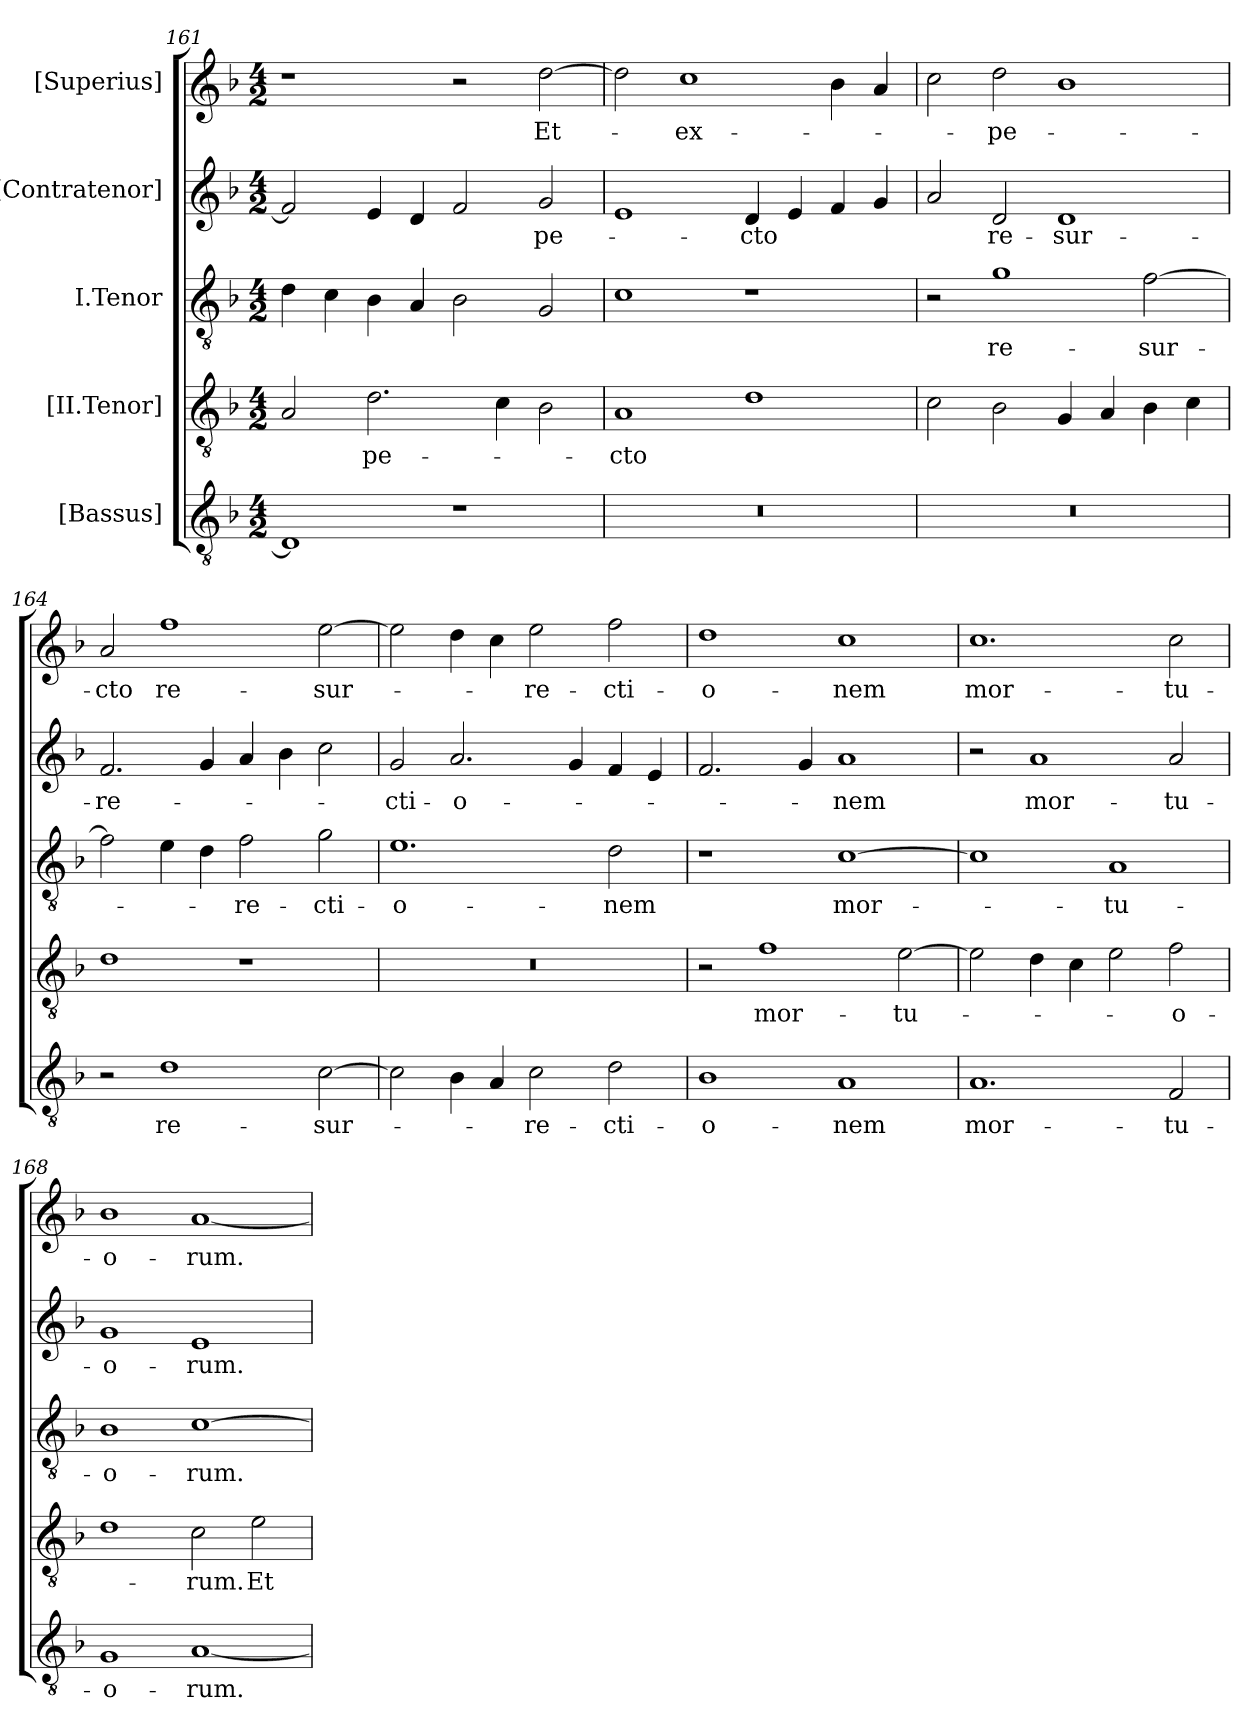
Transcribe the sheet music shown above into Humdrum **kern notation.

**kern	**text	**kern	**text	**kern	**text	**kern	**text	**kern	**text
*part5	*part5	*part4	*part4	*part3	*part3	*part2	*part2	*part1	*part1
*staff5	*staff5	*staff4	*staff4	*staff3	*staff3	*staff2	*staff2	*staff1	*staff1
*I"[Bassus]	*	*I"[II.Tenor]	*	*I"I.Tenor	*	*I"[Contratenor]	*	*I"[Superius]	*
*clefGv2	*	*clefGv2	*	*clefGv2	*	*clefG2	*	*clefG2	*
*k[b-]	*	*k[b-]	*	*k[b-]	*	*k[b-]	*	*k[b-]	*
*M4/2	*	*M4/2	*	*M4/2	*	*M4/2	*	*M4/2	*
=161	=161	=161	=161	=161	=161	=161	=161	=161	=161
1D/]	.	2A/	.	4d\	.	2f/]	.	1r	.
.	.	.	.	4c\	.	.	.	.	.
.	.	2.d\	-pe-	4B-\	.	4e/	.	.	.
.	.	.	.	4A/	.	4d/	.	.	.
1r	.	.	.	2B-\	.	2f/	.	2r	.
.	.	4c\	.	.	.	.	.	.	.
.	.	2B-\	.	2G/	.	2g/	-pe-	[2dd\	Et-
=162	=162	=162	=162	=162	=162	=162	=162	=162	=162
0r	.	1A/	-cto	1c\	.	1e/	.	2dd\]	.
.	.	.	.	.	.	.	.	1cc\	ex-
.	.	1d\	.	1r	.	4d/	-cto	.	.
.	.	.	.	.	.	4e/	.	.	.
.	.	.	.	.	.	4f/	.	4b-\	.
.	.	.	.	.	.	4g/	.	4a/	.
=163	=163	=163	=163	=163	=163	=163	=163	=163	=163
0r	.	2c\	.	2r	.	2a/	.	2cc\	.
.	.	2B-\	.	1g\	re-	2d/	re-	2dd\	-pe-
.	.	4G/	.	.	.	1d/	-sur-	1b-\	.
.	.	4A/	.	.	.	.	.	.	.
.	.	4B-\	.	[2f\	-sur-	.	.	.	.
.	.	4c\	.	.	.	.	.	.	.
=164	=164	=164	=164	=164	=164	=164	=164	=164	=164
2r	.	1d\	.	2f\]	.	2.f/	-re-	2a/	-cto
1d\	re-	.	.	4e\	.	.	.	1ff\	re-
.	.	.	.	4d\	.	4g/	.	.	.
.	.	1r	.	2f\	-re-	4a/	.	.	.
.	.	.	.	.	.	4b-\	.	.	.
[2c\	-sur-	.	.	2g\	-cti-	2cc\	.	[2ee\	-sur-
=165	=165	=165	=165	=165	=165	=165	=165	=165	=165
2c\]	.	0r	.	1.e\	-o-	2g/	-cti-	2ee\]	.
4B-\	.	.	.	.	.	2.a/	-o-	4dd\	.
4A/	.	.	.	.	.	.	.	4cc\	.
2c\	-re-	.	.	.	.	.	.	2ee\	-re-
.	.	.	.	.	.	4g/	.	.	.
2d\	-cti-	.	.	2d\	-nem	4f/	.	2ff\	-cti-
.	.	.	.	.	.	4e/	.	.	.
=166	=166	=166	=166	=166	=166	=166	=166	=166	=166
1B-\	-o-	2r	.	1r	.	2.f/	.	1dd\	-o-
.	.	1f\	mor-	.	.	.	.	.	.
.	.	.	.	.	.	4g/	.	.	.
1A/	-nem	.	.	[1c\	mor-	1a/	-nem	1cc\	-nem
.	.	[2e\	-tu-	.	.	.	.	.	.
=167	=167	=167	=167	=167	=167	=167	=167	=167	=167
1.A/	mor-	2e\]	.	1c\]	.	2r	.	1.cc\	mor-
.	.	4d\	.	.	.	1a/	mor-	.	.
.	.	4c\	.	.	.	.	.	.	.
.	.	2e\	.	1A/	-tu-	.	.	.	.
2F/	-tu-	2f\	-o-	.	.	2a/	-tu-	2cc\	-tu-
=168	=168	=168	=168	=168	=168	=168	=168	=168	=168
1G/	-o-	1d\	.	1B-\	-o-	1g/	-o-	1b-\	-o-
[1A/	-rum.	2c\	-rum.	[1c\	-rum.	1e/	-rum.	[1a/	-rum.
.	.	2e\	Et-	.	.	.	.	.	.
=	=	=	=	=	=	=	=	=	=
*-	*-	*-	*-	*-	*-	*-	*-	*-	*-
